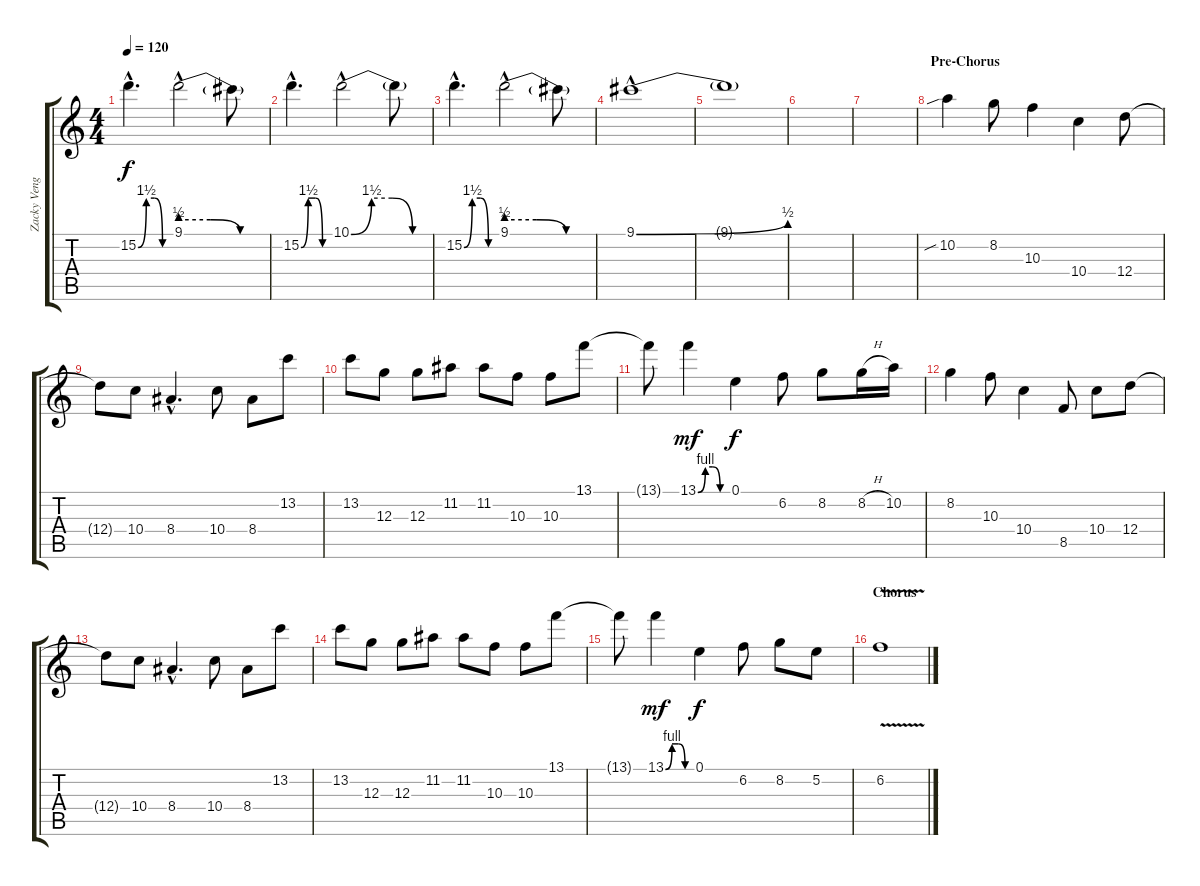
\track ("Zacky Vengeance (Lead)" "Zacky Veng") {instrument overdrivenguitar}
\staff {score tabs}
\tuning (E4 B3 G3 D3 A2 D2) {hide}
\ts (4 4)
\tempo 120
\clef g2
\ks c
15.2{be (custom 0 0 15 6 30 6 45 0 60 0) hac}.4{d dy f} 9.1{be (custom 0 2 20 2 40 0 60 0) hac}.2 9.1{t}.8 |
15.2{be (custom 0 0 15 6 30 6 45 0 60 0) hac}.4{d} 10.1{be (custom 0 0 15 6 30 6 45 0 60 0) hac}.2 10.1{t}.8 |
15.2{be (custom 0 0 15 6 30 6 45 0 60 0) hac}.4{d} 9.1{be (custom 0 2 20 2 40 0 60 0) hac}.2 9.1{t}.8 |
9.1{be (bend 0 0 60 2) hac}.1 |
9.1{t}.1 |
|
|
\section ("" "Pre-Chorus")
10.2{sib}.4{volume 16} 8.2.8 10.3.4 10.4.4 12.4.8 |
12.4{t}.8 10.4.8 8.4{hac}.4{d} 10.4.8 8.4.8 13.2.8 |
13.2.8 12.3.8 12.3.8 11.2.8 11.2.8 10.3.8 10.3.8 13.1.8 |
13.1{t}.8 13.1{be (custom 0 0 15 4 30 4 45 0 60 0)}.4{dy mf} 0.1.4{dy f} 6.2.8 8.2.8 8.2{h}.16 10.2.16 |
8.2.4 10.3.8 10.4.4 8.5.8 10.4.8 12.4.8 |
12.4{t}.8 10.4.8 8.4{hac}.4{d} 10.4.8 8.4.8 13.2.8 |
13.2.8 12.3.8 12.3.8 11.2.8 11.2.8 10.3.8 10.3.8 13.1.8 |
13.1{t}.8 13.1{be (custom 0 0 15 4 30 4 45 0 60 0)}.4{dy mf} 0.1.4{dy f} 6.2.8 8.2.8 5.2.8 |
\section ("" "Chorus")
6.2{v}.1{volume 0}
